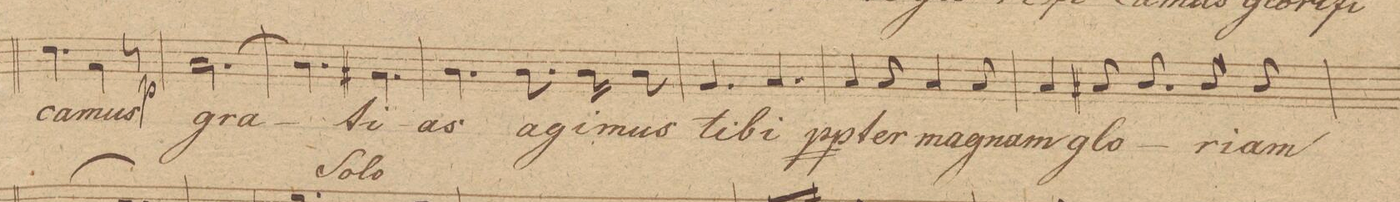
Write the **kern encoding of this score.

**kern	**text	**dynam
*I"Tenore 2do	*	*
*clefC4	*	*
*k[]	*	*
*M6/8	*	*
4.c\	-ca-	.
4G\	-mus	.
8r	.	.
=19	=19	=19
[2.A\	gra-	p
=20	=20	=20
4.A\]	.	.
4.G#X\	-ti-	.
=21	=21	=21
4.A\	-as	.
8.A\	a-	.
16A\	-gi-	.
8A\	-mus	.
=22	=22	=22
4.F/	ti-	.
4.G/	-bi	.
=23	=23	=23
4G/	(pro)-	.
8G/	-pter	.
4G/	ma-	.
8G/	-gnam	.
=24	=24	=24
4G/	glo-	.
8G#X/	.	.
8.A/	.	.
16A/	-ri-	.
8A/	-am	.
=25	=25	=25
*-	*-	*-
